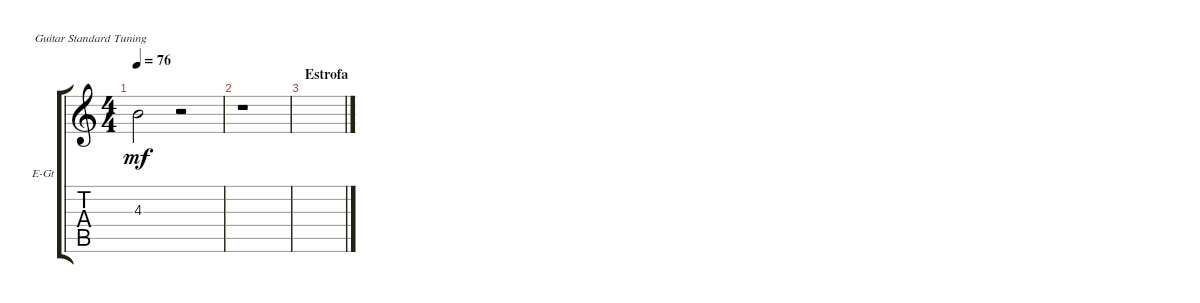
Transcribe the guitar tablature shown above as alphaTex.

\defaultSystemsLayout 4
\bracketExtendMode groupsimilarinstruments
\firstSystemTrackNameOrientation horizontal
\otherSystemsTrackNameOrientation horizontal
\track ("M.Shadows (voices)" "E-Gt") {instrument electricguitarclean}
\staff {score tabs}
\tuning (E4 B3 G3 D3 A2 E2)
\ts (4 4)
\tempo 76
\clef g2
\ks c
4.3{t}.2{dy mf} r.2 |
r.1 |
\section ("" "Estrofa")
